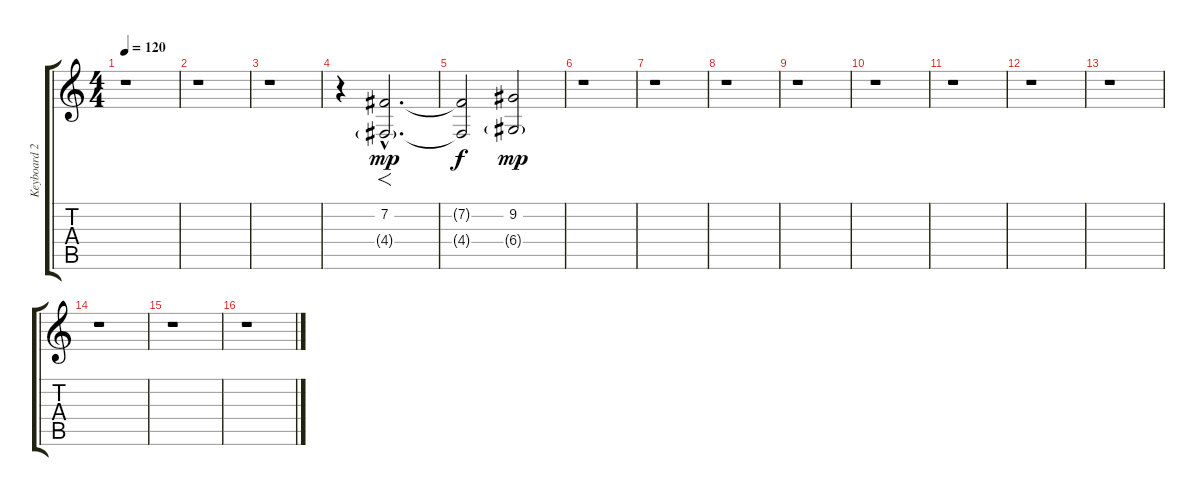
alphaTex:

\track ("Keyboard 2" "Keyboard 2") {instrument oboe}
\staff {score tabs}
\tuning (E4 B3 G3 D3 A2 E2) {hide}
\ts (4 4)
\tempo 120
\clef g2
\ks c
r.1{dy mp} |
r.1 |
r.1 |
r.4 (7.2{hac} 4.4{g hac}).2{f d instrument bassoon} |
(7.2{t} 4.4{t}).2{dy f} (9.2 6.4{g}).2{dy mp} |
r.1 |
r.1 |
r.1 |
r.1 |
r.1 |
r.1 |
r.1 |
r.1 |
r.1 |
r.1 |
r.1
